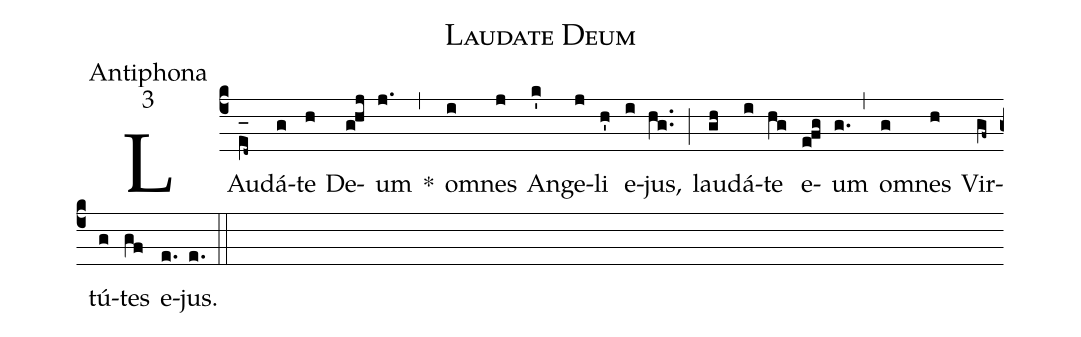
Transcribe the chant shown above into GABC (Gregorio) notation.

name:Laudate Deum;
office-part:Antiphona;
mode:3;
%%
(c4) LAu(e_[oh:h][ll:1]d~)dá(g)te(h) De(ghj)um(j.) *(,) o(i)mnes(j) An(k')ge(j)li(h') e(i)jus,(hg..) (;) lau(gh)dá(i)te(hg) e(efg)um(g.) (,) o(g)mnes(h) Vir(gf~)tú(g)tes(gf) e(e.)jus.(e.) (::)
%<eu>E(j) u(j) o(ji) u(hi) a(h) e.</eu>(gh..) (::)
